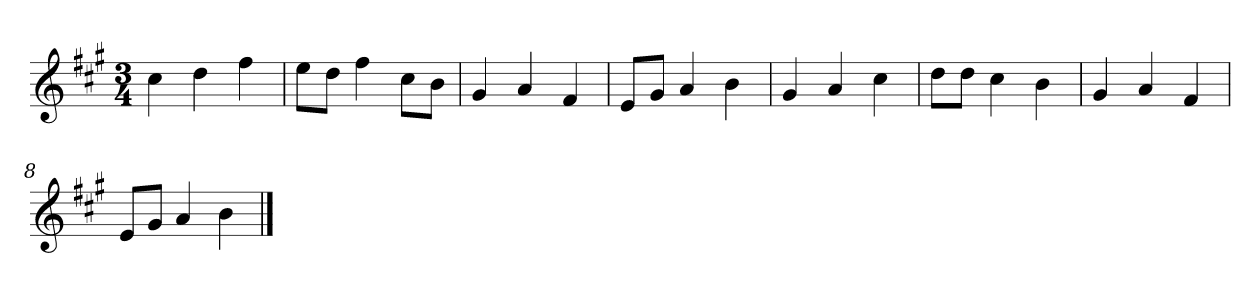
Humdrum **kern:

**kern
*part1
*staff1
*clefG2
*k[f#c#g#]
*A:
*M3/4
=
4cc#
4dd
4ff#
=2
8ee\L
8dd\J
4ff#
8cc#\L
8b\J
=3
4g#
4a
4f#
=4
8e/L
8g#/J
4a
4b
=5y
4g#
4a
4cc#
=6
8dd\L
8dd\J
4cc#
4b
=7
4g#
4a
4f#
=8
8e/L
8g#/J
4a
4b
==
*-
